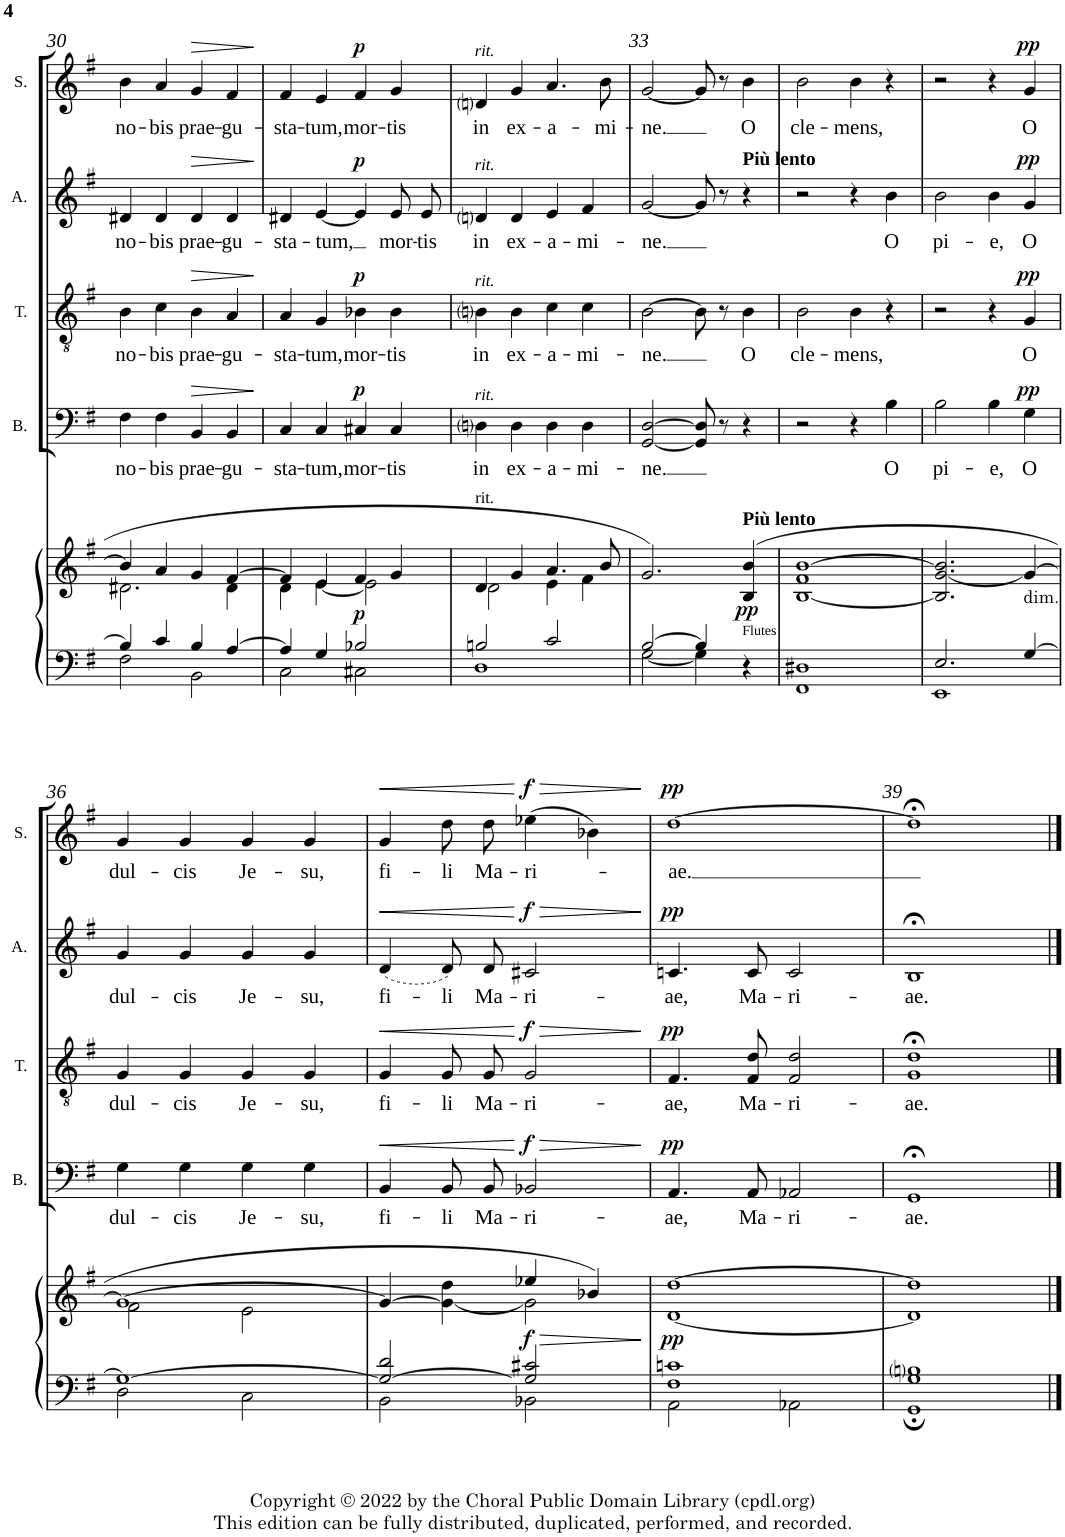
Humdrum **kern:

**kern	**kern	**dynam	**kern	**text	**dynam	**kern	**text	**dynam	**kern	**text	**dynam	**kern	**text	**dynam	**kern
*part6	*part6	*part6	*part5	*part5	*part5	*part4	*part4	*part4	*part3	*part3	*part3	*part2	*part2	*part2	*part1
*staff7	*staff6	*staff6/7	*staff5	*staff5	*staff5	*staff4	*staff4	*staff4	*staff3	*staff3	*staff3	*staff2	*staff2	*staff2	*staff1
*I"Organ	*	*	*I"Bass	*	*	*I"Tenor	*	*	*I"Alto	*	*	*I"Soprano	*	*	*I"Children's Schola
*	*	*	*I'B.	*	*	*I'T.	*	*	*I'A.	*	*	*I'S.	*	*	*I'CS.
!!LO:PB:g=z
*clefF4	*clefG2	*	*clefF4	*	*	*clefGv2	*	*	*clefG2	*	*	*clefG2	*	*	*clefG2
*k[f#]	*k[f#]	*	*k[f#]	*	*	*k[f#]	*	*	*k[f#]	*	*	*k[f#]	*	*	*k[f#]
*M4/4	*M4/4	*	*M4/4	*	*	*M4/4	*	*	*M4/4	*	*	*M4/4	*	*	*M4/4
=30	=30	=30	=30	=30	=30	=30	=30	=30	=30	=30	=30	=30	=30	=30	=30
*^	*^	*	*	*	*	*	*	*	*	*	*	*	*	*	*
!	!	!	!	!	!	!LO:LY:b	!	!	!LO:LY:b	!	!	!LO:LY:b	!	!	!LO:LY:b	!	!
4B/]	2F#\	4b/]	2.d#X\	.	4F#\	no-	.	4B\	no-	.	4d#X/	no-	.	4b\	no-	.	1r
!	!	!	!	!	!	!LO:LY:b	!	!	!LO:LY:b	!	!	!LO:LY:b	!	!	!LO:LY:b	!	!
4c/	.	4a/	.	.	4F#\	-bis	.	4c\	-bis	.	4d#/	-bis	.	4a/	-bis	.	.
!	!	!	!	!	!	!LO:LY:b	!LO:HP:b	!	!LO:LY:b	!LO:HP:b	!	!LO:LY:b	!LO:HP:b	!	!LO:LY:b	!LO:HP:b	!
4B/	2BB\	4g/	.	.	4BB/	prae-	>	4B\	prae-	>	4d#/	prae-	>	4g/	prae-	>	.
!	!	!	!	!	!	!LO:LY:b	!	!	!LO:LY:b	!	!	!LO:LY:b	!	!	!LO:LY:b	!	!
[4A/	.	[4f#/	4d#\	.	4BB/	-gu-	.	4A/	-gu-	.	4d#/	-gu-	.	4f#/	-gu-	.	.
*v	*v	*	*	*	*	*	*	*	*	*	*	*	*	*	*	*	*
*	*v	*v	*	*	*	*	*	*	*	*	*	*	*	*	*	*
.	.	.	.	.	]	.	.	]	.	.	]	.	.	]	.
=31	=31	=31	=31	=31	=31	=31	=31	=31	=31	=31	=31	=31	=31	=31	=31
*^	*^	*	*	*	*	*	*	*	*	*	*	*	*	*	*
!	!	!	!	!	!	!LO:LY:b	!	!	!LO:LY:b	!	!	!LO:LY:b	!	!	!LO:LY:b	!	!
4A/]	2C\	4f#/]	4d\	.	4C/	-sta-	.	4A/	-sta-	.	4d#X/	-sta-	.	4f#/	-sta-	.	1r
!	!	!	!	!	!	!LO:LY:b	!	!	!LO:LY:b	!	!	!LO:LY:b	!	!	!LO:LY:b	!	!
4G/	.	4e/	[4e\	.	4C/	-tum,	.	4G/	-tum,	.	[4e/	-tum,	.	4e/	-tum,	.	.
!	!	!	!	!LO:DY:a=2	!	!LO:LY:b	!LO:DY:a	!	!LO:LY:b	!LO:DY:a	!	!	!LO:DY:a	!	!LO:LY:b	!LO:DY:a	!
2B-X/	2C#X\	4f#/	2e\]	p	4C#X/	mor-	p	4B-X\	mor-	p	4e/]	.	p	4f#/	mor-	p	.
!	!	!	!	!	!	!LO:LY:b	!	!	!LO:LY:b	!	!	!LO:LY:b	!	!	!LO:LY:b	!	!
.	.	4g/	.	.	4C#/	-tis	.	4B-\	-tis	.	8e/L	mor-	.	4g/	-tis	.	.
!	!	!	!	!	!	!	!	!	!	!	!	!LO:LY:b	!	!	!	!	!
.	.	.	.	.	.	.	.	.	.	.	8e/J	-tis	.	.	.	.	.
=32	=32	=32	=32	=32	=32	=32	=32	=32	=32	=32	=32	=32	=32	=32	=32	=32	=32
!	!	!	!	!	!	!	!	!	!	!	!	!	!	!LO:TX:a:i:t=rit.	!	!	!
!	!	!	!	!	!	!	!	!	!	!	!LO:TX:a:i:t=rit.	!	!	!	!	!	!
!	!	!	!	!	!	!	!	!LO:TX:a:i:t=rit.	!	!	!	!	!	!	!	!	!
!	!	!	!	!	!LO:TX:a:i:t=rit.	!	!	!	!	!	!	!	!	!	!	!	!
!	!	!LO:TX:a:t=rit.	!	!	!	!	!	!	!	!	!	!	!	!	!	!	!
!	!	!	!	!	!	!LO:LY:b	!	!	!LO:LY:b	!	!	!LO:LY:b	!	!	!LO:LY:b	!	!
2Bn/	1D	4d/	2d\	.	4Dni\	in	.	4Bni\	in	.	4dni/	in	.	4dni/	in	.	1r
!	!	!	!	!	!	!LO:LY:b	!	!	!LO:LY:b	!	!	!LO:LY:b	!	!	!LO:LY:b	!	!
.	.	4g/	.	.	4D\	ex-	.	4B\	ex-	.	4d/	ex-	.	4g/	ex-	.	.
!	!	!	!	!	!	!LO:LY:b	!	!	!LO:LY:b	!	!	!LO:LY:b	!	!	!LO:LY:b	!	!
2c/	.	4.a/	4e\	.	4D\	-a-	.	4c\	-a-	.	4e/	-a-	.	4.a/	-a-	.	.
!	!	!	!	!	!	!LO:LY:b	!	!	!LO:LY:b	!	!	!LO:LY:b	!	!	!	!	!
.	.	.	4f#\	.	4D\	-mi-	.	4c\	-mi-	.	4f#/	-mi-	.	.	.	.	.
!	!	!	!	!	!	!	!	!	!	!	!	!	!	!	!LO:LY:b	!	!
.	.	8b/	.	.	.	.	.	.	.	.	.	.	.	8b\	-mi-	.	.
*	*	*v	*v	*	*	*	*	*	*	*	*	*	*	*	*	*	*
=33	=33	=33	=33	=33	=33	=33	=33	=33	=33	=33	=33	=33	=33	=33	=33	=33
!	!	!	!	!	!LO:LY:b	!	!	!LO:LY:b	!	!	!LO:LY:b	!	!	!LO:LY:b	!	!
*	*	*	*	*	*	*	*	*	*	*	*	*	*	*	*	*^
[2B/	[2G\	2.g/	.	[2GG/ [2D/	-ne.	.	[2B\	ne.	.	[2g/	-ne.	.	[2g/	-ne.	.	1r	2.ryy
4B/]	4G\]	.	.	8GG/] 8D/]	.	.	8B\]	.	.	8g/]	.	.	8g/]	.	.	.	.
.	.	.	.	8r	.	.	8r	.	.	8r	.	.	8r	.	.	.	.
!	!	!	!	!	!	!	!	!	!	!	!	!	!	!	!	!	!LO:TX:b:B:t=Più lento
!	!	!LO:TX:b:t=Flutes	!	!	!	!	!	!	!	!	!	!	!	!	!	!	!
!	!	!LO:TX:a:B:t=Più lento	!	!	!	!	!	!	!	!	!	!	!	!	!	!	!
!	!	!	!LO:DY:b	!	!	!	!	!LO:LY:b	!	!	!	!	!	!LO:LY:b	!	!	!
4r	4ryy	(>4B/ 4b/	pp	4r	.	.	4B\	O	.	4r	.	.	4b\	O	.	.	4ryy
=34	=34	=34	=34	=34	=34	=34	=34	=34	=34	=34	=34	=34	=34	=34	=34	=34	=34
!	!	!	!	!	!	!	!	!LO:LY:b	!	!	!	!	!	!LO:LY:b	!	!	!
*	*	*	*	*	*	*	*	*	*	*	*	*	*	*	*	*v	*v
1D#X	1FF#	[1B 1f# [1b	.	2r	.	.	2B\	cle-	.	2r	.	.	2b\	cle-	.	1r
!	!	!	!	!	!	!	!	!LO:LY:b	!	!	!	!	!	!LO:LY:b	!	!
.	.	.	.	4r	.	.	4B\	-mens,	.	4r	.	.	4b\	-mens,	.	.
!	!	!	!	!	!LO:LY:b	!	!	!	!	!	!LO:LY:b	!	!	!	!	!
.	.	.	.	4B\	O	.	4r	.	.	4b\	O	.	4r	.	.	.
=35	=35	=35	=35	=35	=35	=35	=35	=35	=35	=35	=35	=35	=35	=35	=35	=35
!	!	!	!	!	!LO:LY:b	!	!	!	!	!	!LO:LY:b	!	!	!	!	!
2.E/	1EE	2.B/] [2.g/ 2.b/]	.	2B\	pi-	.	2r	.	.	2b\	pi-	.	2r	.	.	1r
!	!	!	!	!	!LO:LY:b	!	!	!	!	!	!LO:LY:b	!	!	!	!	!
.	.	.	.	4B\	-e,	.	4r	.	.	4b\	-e,	.	4r	.	.	.
!	!	!LO:TX:b:t=dim.	!	!	!	!	!	!	!	!	!	!	!	!	!	!
!	!	!	!	!	!LO:LY:b	!LO:DY:a	!	!LO:LY:b	!LO:DY:a	!	!LO:LY:b	!LO:DY:a	!	!LO:LY:b	!LO:DY:a	!
[4G/	.	4g/_	.	4G\	O	pp	4G/	O	pp	4g/	O	pp	4g/	O	pp	.
!!LO:LB:g=z
=36	=36	=36	=36	=36	=36	=36	=36	=36	=36	=36	=36	=36	=36	=36	=36	=36
*	*	*^	*	*	*	*	*	*	*	*	*	*	*	*	*	*
!	!	!	!	!	!	!LO:LY:b	!	!	!LO:LY:b	!	!	!LO:LY:b	!	!	!LO:LY:b	!	!
1G_	2D\	1g_	2f#\	.	4G\	-dul-	.	4G/	-dul-	.	4g/	dul-	.	4g/	dul-	.	1r
!	!	!	!	!	!	!LO:LY:b	!	!	!LO:LY:b	!	!	!LO:LY:b	!	!	!LO:LY:b	!	!
.	.	.	.	.	4G\	cis	.	4G/	cis	.	4g/	-cis	.	4g/	-cis	.	.
!	!	!	!	!	!	!LO:LY:b	!	!	!LO:LY:b	!	!	!LO:LY:b	!	!	!LO:LY:b	!	!
.	2C\	.	2e\	.	4G\	-Je-	.	4G/	-Je-	.	4g/	Je-	.	4g/	Je-	.	.
!	!	!	!	!	!	!LO:LY:b	!	!	!LO:LY:b	!	!	!LO:LY:b	!	!	!LO:LY:b	!	!
.	.	.	.	.	4G\	su,	.	4G/	su,	.	4g/	-su,	.	4g/	-su,	.	.
=37	=37	=37	=37	=37	=37	=37	=37	=37	=37	=37	=37	=37	=37	=37	=37	=37	=37
!	!	!	!	!	!	!LO:LY:b	!LO:HP:b	!	!LO:LY:b	!LO:HP:b	!	!LO:LY:b	!LO:HP:b	!	!LO:LY:b	!LO:HP:b	!
2G/_ 2d/	2BB\	4g/_	2ryy	.	4BB/	-fi-	<	4G/	-fi-	<	(<4d/	-fi-	<	4g/	-fi-	<	1r
!	!	!	!	!	!	!LO:LY:b	!	!	!LO:LY:b	!	!	!LO:LY:b	!	!	!LO:LY:b	!	!
.	.	4g\_ 4dd\	.	.	8BB/L	li	.	8G/L	li	.	8d/L)	li	.	8dd\L	li	.	.
!	!	!	!	!	!	!LO:LY:b	!	!	!LO:LY:b	!	!	!LO:LY:b	!	!	!LO:LY:b	!	!
.	.	.	.	.	8BB/J	-Ma-	.	8G/J	-Ma-	.	8d/J	-Ma-	.	8dd\J	-Ma-	.	.
!	!	!	!	!LO:DY:a=2	!	!LO:LY:b	!LO:HP:n=1:b	!	!LO:LY:b	!LO:HP:n=1:b	!	!LO:LY:b	!LO:HP:n=1:b	!	!LO:LY:b	!LO:HP:n=1:b	!
!	!	!	!	!	!	!	!LO:DY:n=1:a	!	!	!LO:DY:n=1:a	!	!	!LO:DY:n=1:a	!	!	!LO:DY:n=1:a	!
2G/] 2c#X/	2BB-X\	4ee-X/	2g\]	f	2BB-X/	-ri-	[ > f	2G/	-ri-	[ > f	2c#X/	-ri-	[ > f	(>4ee-X\	-ri-	[ > f	.
.	.	4b-X/)	.	.	.	.	.	.	.	.	.	.	.	4b-X\)	.	.	.
*v	*v	*	*	*	*	*	*	*	*	*	*	*	*	*	*	*	*
*	*v	*v	*	*	*	*	*	*	*	*	*	*	*	*	*	*
.	.	.	.	.	]	.	.	]	.	.	]	.	.	]	.
=38	=38	=38	=38	=38	=38	=38	=38	=38	=38	=38	=38	=38	=38	=38	=38
*^	*^	*	*	*	*	*	*	*	*	*	*	*	*	*	*
!	!	!	!	!LO:DY:a=2	!	!LO:LY:b	!LO:DY:a	!	!LO:LY:b	!LO:DY:a	!	!LO:LY:b	!LO:DY:a	!	!LO:LY:b	!LO:DY:a	!
1F# 1cn	2AA\	[1dd	[1d	pp	4.AA/	ae,	pp	4.F#/	ae,	pp	4.cn/	-ae,	pp	[1dd	-ae.	pp	1r
!	!	!	!	!	!	!LO:LY:b	!	!	!LO:LY:b	!	!	!LO:LY:b	!	!	!	!	!
.	.	.	.	.	8AA/	-Ma-	.	8F#/ 8d/	-Ma-	.	8c/	Ma-	.	.	.	.	.
!	!	!	!	!	!	!LO:LY:b	!	!	!LO:LY:b	!	!	!LO:LY:b	!	!	!	!	!
.	2AA-X\	.	.	.	2AA-X/	-ri-	.	2F#/ 2d/	-ri-	.	2c/	-ri-	.	.	.	.	.
=39	=39	=39	=39	=39	=39	=39	=39	=39	=39	=39	=39	=39	=39	=39	=39	=39	=39
!	!	!	!	!	!	!LO:LY:b	!	!	!LO:LY:b	!	!	!LO:LY:b	!	!	!	!	!
1G 1Bni	1GG;	1dd]	1d]	.	1GG;<	-ae.	.	1G;< 1d;<	ae.	.	1B;<	-ae.	.	1dd;<]	.	.	1r
*v	*v	*	*	*	*	*	*	*	*	*	*	*	*	*	*	*	*
*	*v	*v	*	*	*	*	*	*	*	*	*	*	*	*	*	*
==	==	==	==	==	==	==	==	==	==	==	==	==	==	==	==
*-	*-	*-	*-	*-	*-	*-	*-	*-	*-	*-	*-	*-	*-	*-	*-
